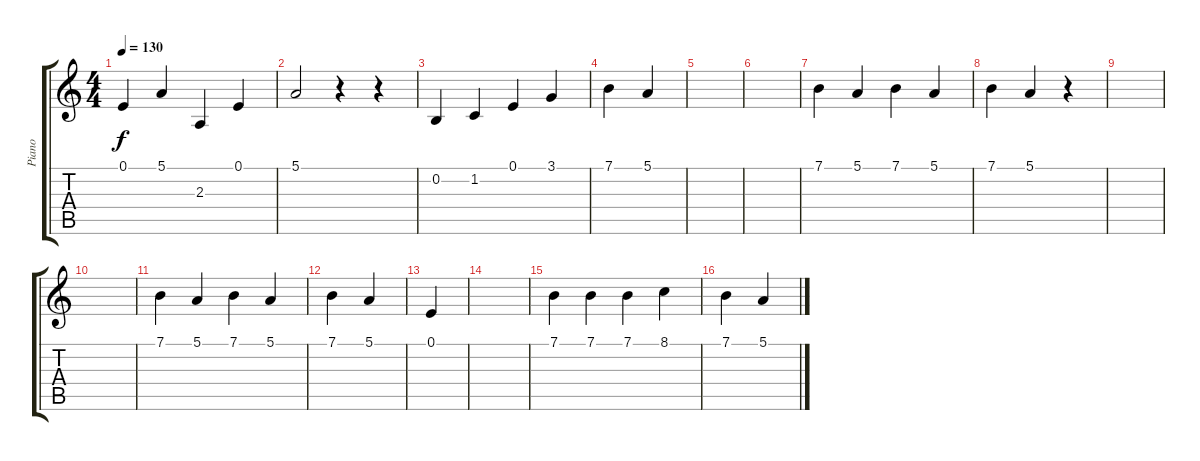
\track ("Piano" "Piano") {instrument acousticgrandpiano}
\staff {score tabs}
\tuning (E4 B3 G3 D3 A2 E2) {hide}
\ts (4 4)
\tempo 130
\clef g2
\ks c
0.1.4{dy f} 5.1.4 2.3.4 0.1.4 |
5.1.2 r.4 r.4 |
0.2.4 1.2.4 0.1.4 3.1.4 |
7.1.4 5.1.4 |
|
|
7.1.4 5.1.4 7.1.4 5.1.4 |
7.1.4 5.1.4 r.4 |
|
|
7.1.4 5.1.4 7.1.4 5.1.4 |
7.1.4 5.1.4 |
0.1.4 |
|
7.1.4 7.1.4 7.1.4 8.1.4 |
7.1.4 5.1.4
